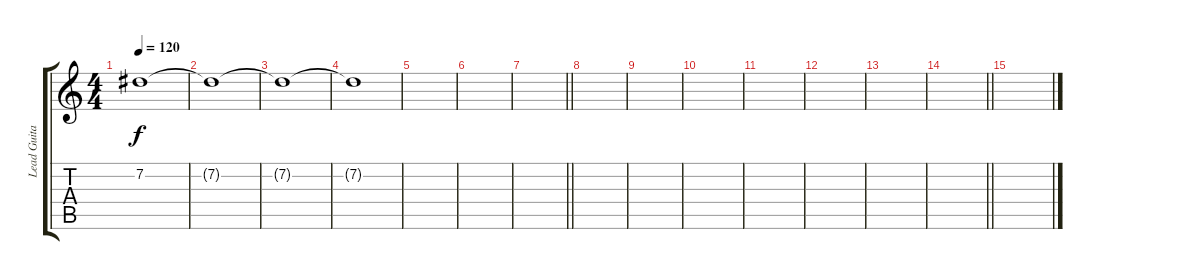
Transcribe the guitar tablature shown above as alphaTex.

\track ("Lead Guitar" "Lead Guita") {instrument distortionguitar}
\staff {score tabs}
\tuning (Db4 Ab3 E3 B2 Gb2 B1) {hide}
\ts (4 4)
\tempo 120
\clef g2
\ks c
7.2{t}.1{dy f volume 0} |
7.2{t}.1 |
7.2{t}.1 |
7.2{t}.1 |
|
|
\barLineRight lightlight
|
\section ("" "")
|
|
|
|
|
|
\barLineRight lightlight
|
\section ("" "")
